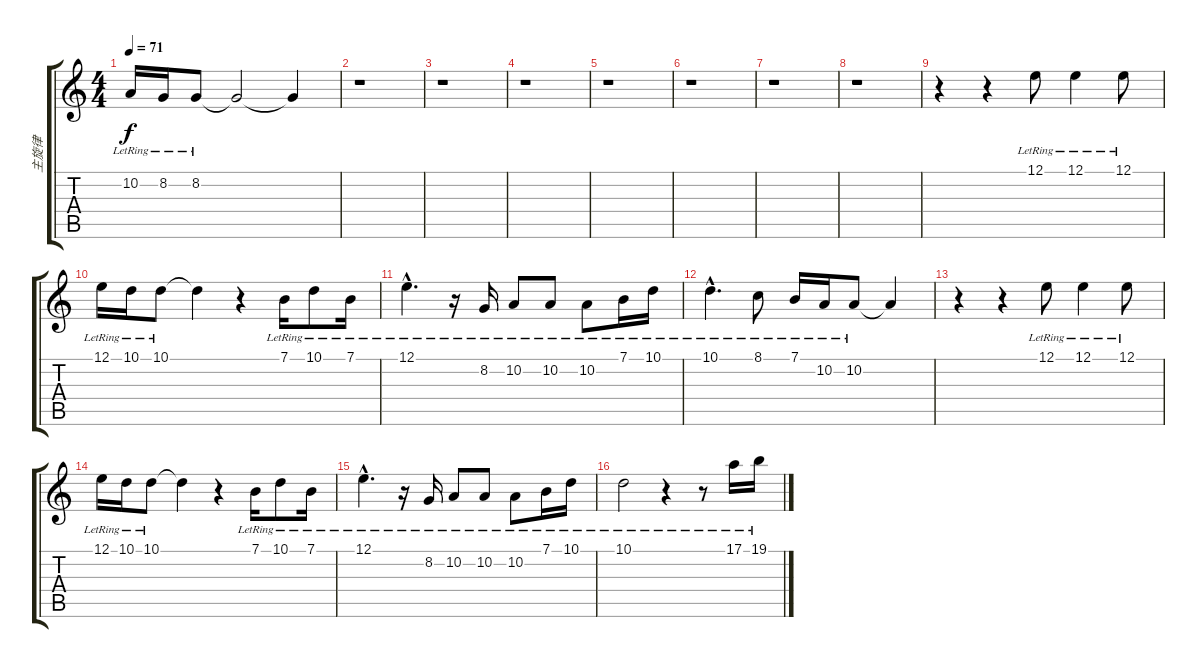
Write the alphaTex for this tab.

\track ("主旋律" "主旋律") {instrument choiraahs}
\staff {score tabs}
\tuning (E4 B3 G3 D3 A2 E2) {hide}
\ts (4 4)
\tempo 71
\clef g2
\ks c
10.2{lr}.16{dy f} 8.2{lr}.16 8.2{lr}.8 8.2{t}.2 8.2{t}.4 |
r.1 |
r.1 |
r.1 |
r.1 |
r.1 |
r.1 |
r.1 |
r.4 r.4 12.1{lr}.8 12.1{lr}.4 12.1{lr}.8 |
12.1{lr}.16 10.1{lr}.16 10.1{lr}.8 10.1{t}.4 r.4 7.1{lr}.16 10.1{lr}.8 7.1{lr}.16 |
12.1{hac lr}.4{d} r.16 8.2{lr}.16 10.2{lr}.8 10.2{lr}.8 10.2{lr}.8 7.1{lr}.16 10.1{lr}.16 |
10.1{hac lr}.4{d} 8.1{lr}.8 7.1{lr}.16 10.2{lr}.16 10.2{lr}.8 10.2{t}.4 |
r.4 r.4 12.1{lr}.8 12.1{lr}.4 12.1{lr}.8 |
12.1{lr}.16 10.1{lr}.16 10.1{lr}.8 10.1{t}.4 r.4 7.1{lr}.16 10.1{lr}.8 7.1{lr}.16 |
12.1{hac lr}.4{d} r.16 8.2{lr}.16 10.2{lr}.8 10.2{lr}.8 10.2{lr}.8 7.1{lr}.16 10.1{lr}.16 |
10.1{lr}.2 r.4 r.8 17.1{lr}.16 19.1{lr}.16
